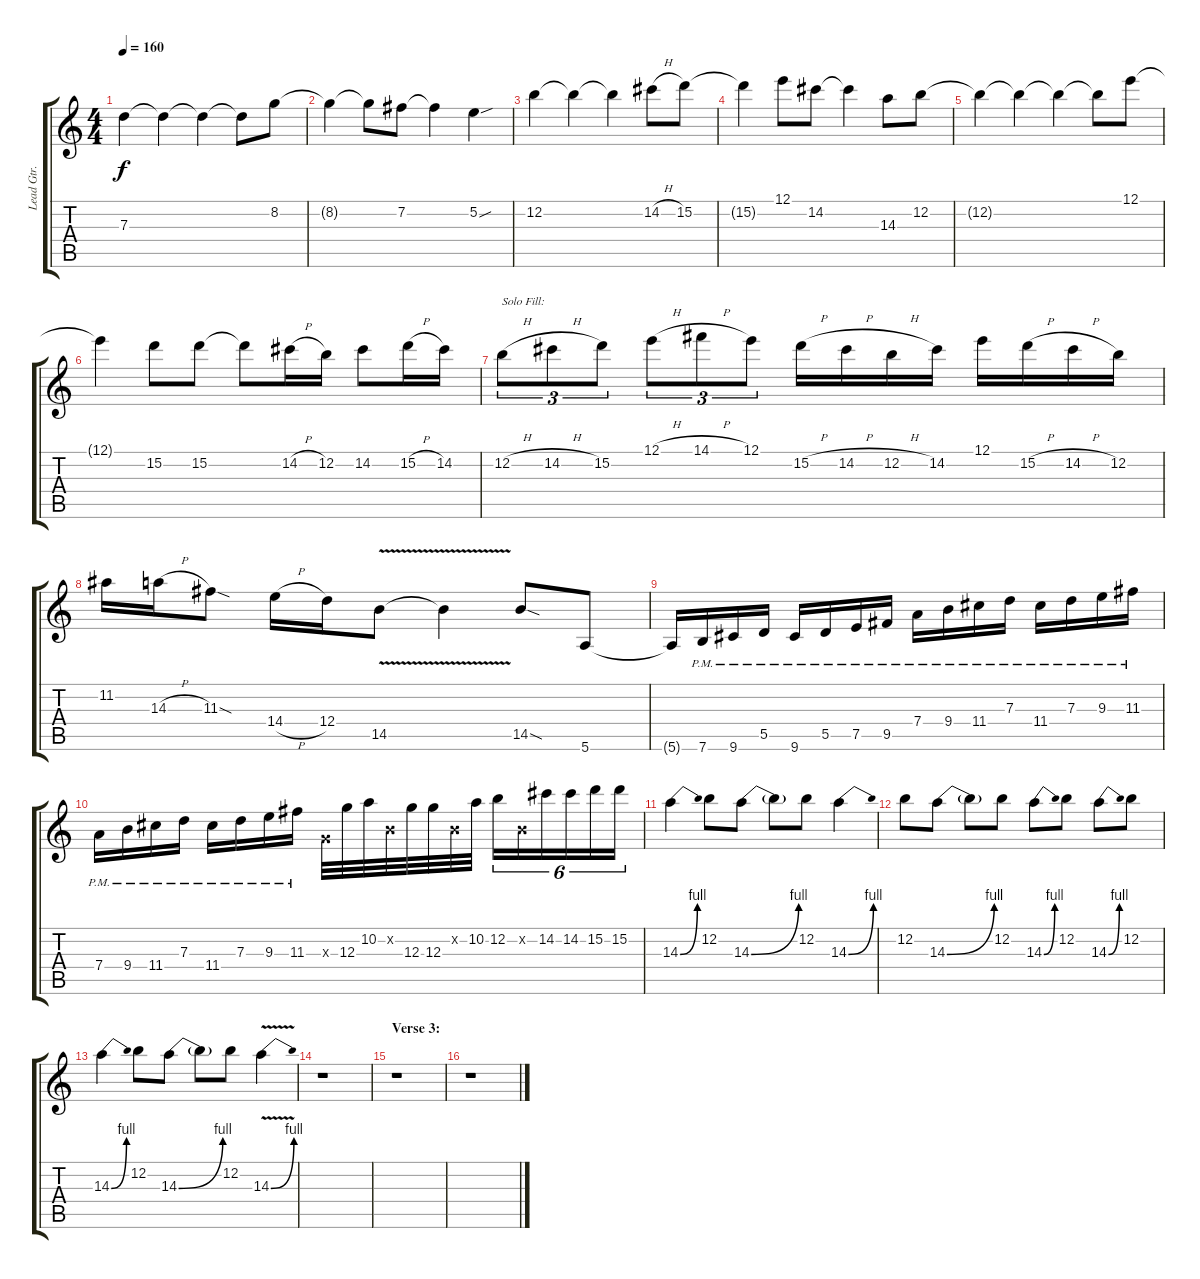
\track ("Lead Gtr. 2" "Lead Gtr. ") {instrument distortionguitar}
\staff {score tabs}
\tuning (E4 B3 G3 D3 A2 E2) {hide}
\ts (4 4)
\tempo 160
\clef g2
\ks c
7.3{t}.4{dy f} 7.3{t}.4 7.3{t}.4 7.3{t}.8 8.2.8 |
8.2{t}.4 8.2{t}.8 7.2.8 7.2{t}.4 5.2{sou}.4 |
12.2.4 12.2{t}.4 12.2{t}.4 14.2{h}.8 15.2.8 |
15.2{t}.4 12.1.8 14.2.8 14.2{t}.4 14.3.8 12.2.8 |
12.2{t}.4 12.2{t}.4 12.2{t}.4 12.2{t}.8 12.1.8 |
12.1{t}.4 15.2.8 15.2.8 15.2{t}.8 14.2{h}.16 12.2.16 14.2.8 15.2{h}.16 14.2.16 |
12.2{h}.8{tu (3 2) txt "Solo Fill:"} 14.2{h}.8{tu (3 2)} 15.2.8{tu (3 2)} 12.1{h}.8{tu (3 2)} 14.1{h}.8{tu (3 2)} 12.1.8{tu (3 2)} 15.2{h}.16 14.2{h}.16 12.2{h}.16 14.2.16 12.1.16 15.2{h}.16 14.2{h}.16 12.2.16 |
11.2.16 14.3{h}.16 11.3{sod}.8 14.4{h}.16 12.4.16 14.5{v}.8 14.5{t}.4 14.5{sod}.8 5.6.8 |
5.6{t}.16 7.6{pm}.16 9.6{pm}.16 5.5{pm}.16 9.6{pm}.16 5.5{pm}.16 7.5{pm}.16 9.5{pm}.16 7.4{pm}.16 9.4{pm}.16 11.4{pm}.16 7.3{pm}.16 11.4{pm}.16 7.3{pm}.16 9.3{pm}.16 11.3{pm}.16 |
7.4{pm}.16 9.4{pm}.16 11.4{pm}.16 7.3{pm}.16 11.4{pm}.16 7.3{pm}.16 9.3{pm}.16 11.3{pm}.16 0.3{x}.32 12.3.32 10.2.32 0.2{x}.32 12.3.32 12.3.32 0.2{x}.32 10.2.32 12.2.16{tu (6 4)} 0.2{x}.16{tu (6 4)} 14.2.16{tu (6 4)} 14.2.16{tu (6 4)} 15.2.16{tu (6 4)} 15.2.16{tu (6 4)} |
14.3{be (bend 0 0 60 4)}.4 12.2.8 14.3{be (bend 0 0 60 4)}.8 14.3{t}.8 12.2.8 14.3{be (bend 0 0 60 4)}.4 |
12.2.8 14.3{be (bend 0 0 60 4)}.8 14.3{t}.8 12.2.8 14.3{be (bend 0 0 60 4)}.8 12.2.8 14.3{be (bend 0 0 60 4)}.8 12.2.8 |
14.3{be (bend 0 0 60 4)}.4 12.2.8 14.3{be (bend 0 0 60 4)}.8 14.3{t}.8 12.2.8 14.3{be (bend 0 0 60 4) v}.4 |
r.1 |
\section ("" "Verse 3:")
r.1 |
r.1
